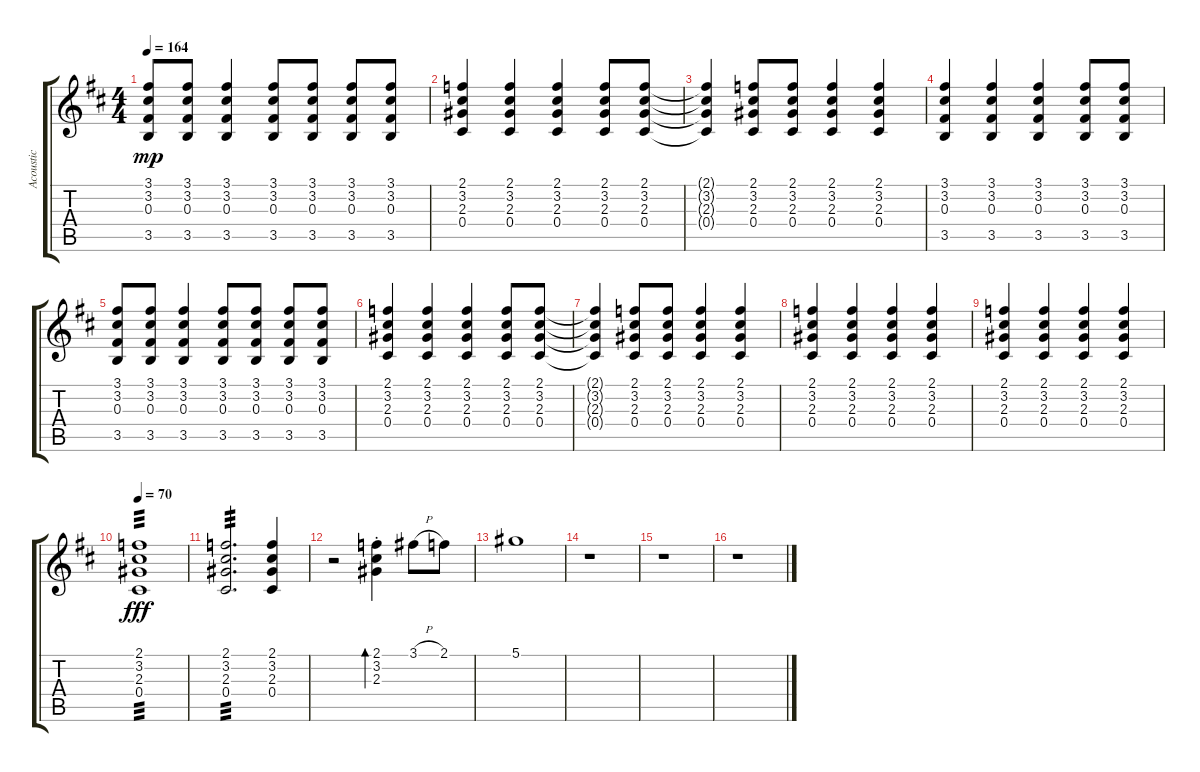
\track ("Acoustic" "Acoustic") {instrument acousticguitarsteel}
\staff {score tabs}
\tuning (Eb4 Bb3 Gb3 Db3 Ab2 Eb2) {hide}
\ts (4 4)
\tempo 164
\clef g2
\ks d
(3.1 3.2 0.3 3.5).8{dy mp} (3.1 3.2 0.3 3.5).8 (3.1 3.2 0.3 3.5).4 (3.1 3.2 0.3 3.5).8 (3.1 3.2 0.3 3.5).8 (3.1 3.2 0.3 3.5).8 (3.1 3.2 0.3 3.5).8 |
(2.1 3.2 2.3 0.4).4 (2.1 3.2 2.3 0.4).4 (2.1 3.2 2.3 0.4).4 (2.1 3.2 2.3 0.4).8 (2.1 3.2 2.3 0.4).8 |
(2.1{t} 3.2{t} 2.3{t} 0.4{t}).4 (2.1 3.2 2.3 0.4).8 (2.1 3.2 2.3 0.4).8 (2.1 3.2 2.3 0.4).4 (2.1 3.2 2.3 0.4).4 |
(3.1 3.2 0.3 3.5).4 (3.1 3.2 0.3 3.5).4 (3.1 3.2 0.3 3.5).4 (3.1 3.2 0.3 3.5).8 (3.1 3.2 0.3 3.5).8 |
(3.1 3.2 0.3 3.5).8 (3.1 3.2 0.3 3.5).8 (3.1 3.2 0.3 3.5).4 (3.1 3.2 0.3 3.5).8 (3.1 3.2 0.3 3.5).8 (3.1 3.2 0.3 3.5).8 (3.1 3.2 0.3 3.5).8 |
(2.1 3.2 2.3 0.4).4 (2.1 3.2 2.3 0.4).4 (2.1 3.2 2.3 0.4).4 (2.1 3.2 2.3 0.4).8 (2.1 3.2 2.3 0.4).8 |
(2.1{t} 3.2{t} 2.3{t} 0.4{t}).4 (2.1 3.2 2.3 0.4).8 (2.1 3.2 2.3 0.4).8 (2.1 3.2 2.3 0.4).4 (2.1 3.2 2.3 0.4).4 |
(2.1 3.2 2.3 0.4).4 (2.1 3.2 2.3 0.4).4 (2.1 3.2 2.3 0.4).4 (2.1 3.2 2.3 0.4).4 |
(2.1 3.2 2.3 0.4).4 (2.1 3.2 2.3 0.4).4 (2.1 3.2 2.3 0.4).4 (2.1 3.2 2.3 0.4).4 |
\tempo 70
(2.1 3.2 2.3 0.4).1{tp 3 dy fff} |
(2.1 3.2 2.3 0.4).2{d tp 3} (2.1 3.2 2.3 0.4).4 |
r.2 (2.1{st} 3.2{st} 2.3{st}).4{bd 30} 3.1{h}.8 2.1.8 |
5.1.1 |
r.1 |
r.1 |
r.1
